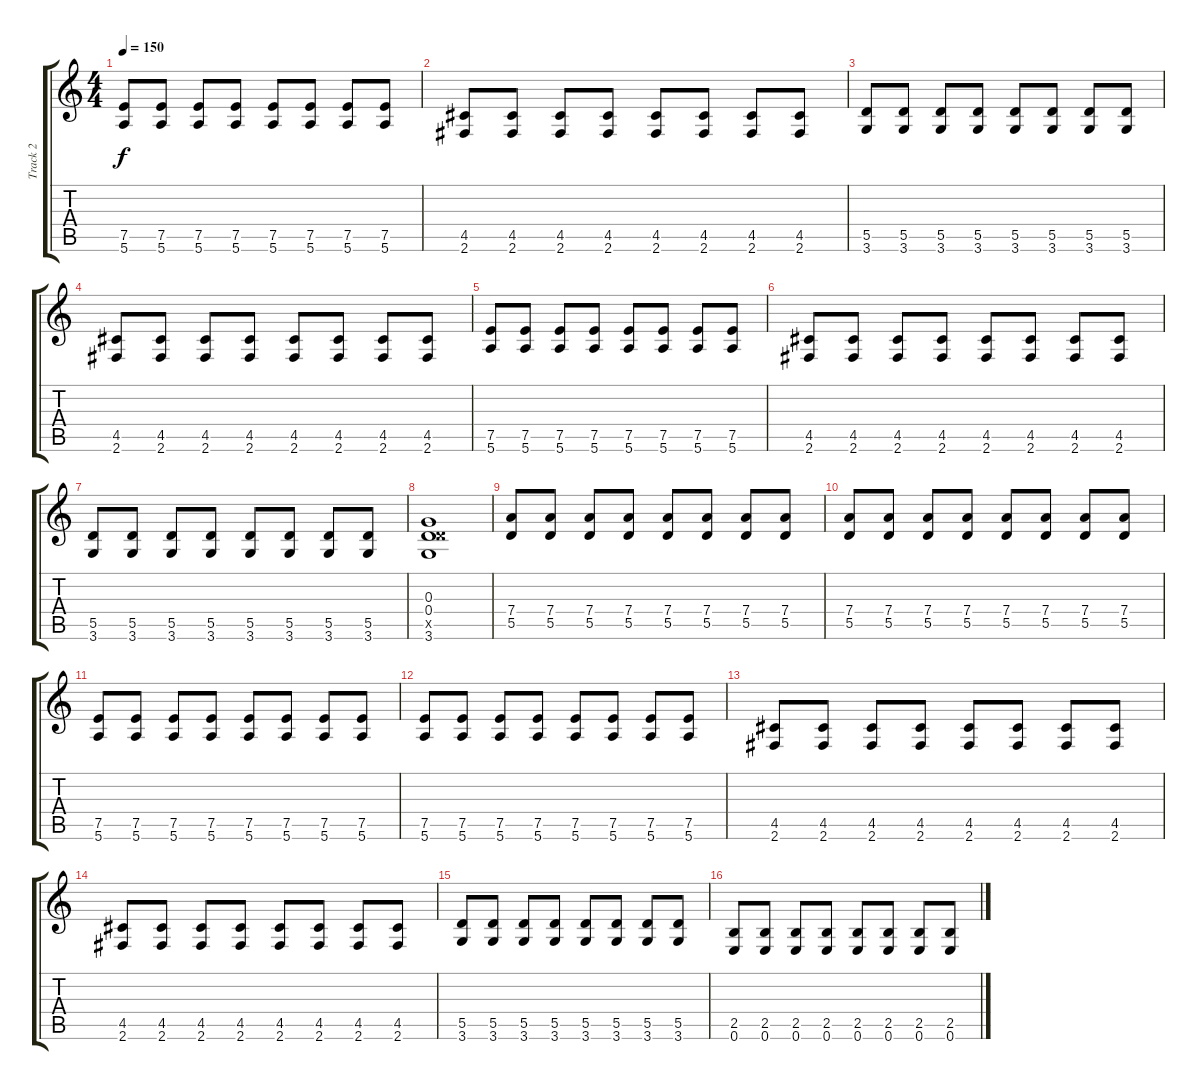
\track ("Track 2" "Track 2") {instrument overdrivenguitar}
\staff {score tabs}
\tuning (E4 B3 G3 D3 A2 E2) {hide}
\ts (4 4)
\tempo 150
\clef g2
\ks c
(7.5 5.6).8{dy f} (7.5 5.6).8 (7.5 5.6).8 (7.5 5.6).8 (7.5 5.6).8 (7.5 5.6).8 (7.5 5.6).8 (7.5 5.6).8 |
(4.5 2.6).8 (4.5 2.6).8 (4.5 2.6).8 (4.5 2.6).8 (4.5 2.6).8 (4.5 2.6).8 (4.5 2.6).8 (4.5 2.6).8 |
(5.5 3.6).8 (5.5 3.6).8 (5.5 3.6).8 (5.5 3.6).8 (5.5 3.6).8 (5.5 3.6).8 (5.5 3.6).8 (5.5 3.6).8 |
(4.5 2.6).8 (4.5 2.6).8 (4.5 2.6).8 (4.5 2.6).8 (4.5 2.6).8 (4.5 2.6).8 (4.5 2.6).8 (4.5 2.6).8 |
(7.5 5.6).8 (7.5 5.6).8 (7.5 5.6).8 (7.5 5.6).8 (7.5 5.6).8 (7.5 5.6).8 (7.5 5.6).8 (7.5 5.6).8 |
(4.5 2.6).8 (4.5 2.6).8 (4.5 2.6).8 (4.5 2.6).8 (4.5 2.6).8 (4.5 2.6).8 (4.5 2.6).8 (4.5 2.6).8 |
(5.5 3.6).8 (5.5 3.6).8 (5.5 3.6).8 (5.5 3.6).8 (5.5 3.6).8 (5.5 3.6).8 (5.5 3.6).8 (5.5 3.6).8 |
(0.3 0.4 5.5{x} 3.6).1 |
(7.4 5.5).8 (7.4 5.5).8 (7.4 5.5).8 (7.4 5.5).8 (7.4 5.5).8 (7.4 5.5).8 (7.4 5.5).8 (7.4 5.5).8 |
(7.4 5.5).8 (7.4 5.5).8 (7.4 5.5).8 (7.4 5.5).8 (7.4 5.5).8 (7.4 5.5).8 (7.4 5.5).8 (7.4 5.5).8 |
(7.5 5.6).8 (7.5 5.6).8 (7.5 5.6).8 (7.5 5.6).8 (7.5 5.6).8 (7.5 5.6).8 (7.5 5.6).8 (7.5 5.6).8 |
(7.5 5.6).8 (7.5 5.6).8 (7.5 5.6).8 (7.5 5.6).8 (7.5 5.6).8 (7.5 5.6).8 (7.5 5.6).8 (7.5 5.6).8 |
(4.5 2.6).8 (4.5 2.6).8 (4.5 2.6).8 (4.5 2.6).8 (4.5 2.6).8 (4.5 2.6).8 (4.5 2.6).8 (4.5 2.6).8 |
(4.5 2.6).8 (4.5 2.6).8 (4.5 2.6).8 (4.5 2.6).8 (4.5 2.6).8 (4.5 2.6).8 (4.5 2.6).8 (4.5 2.6).8 |
(5.5 3.6).8 (5.5 3.6).8 (5.5 3.6).8 (5.5 3.6).8 (5.5 3.6).8 (5.5 3.6).8 (5.5 3.6).8 (5.5 3.6).8 |
(2.5 0.6).8 (2.5 0.6).8 (2.5 0.6).8 (2.5 0.6).8 (2.5 0.6).8 (2.5 0.6).8 (2.5 0.6).8 (2.5 0.6).8
